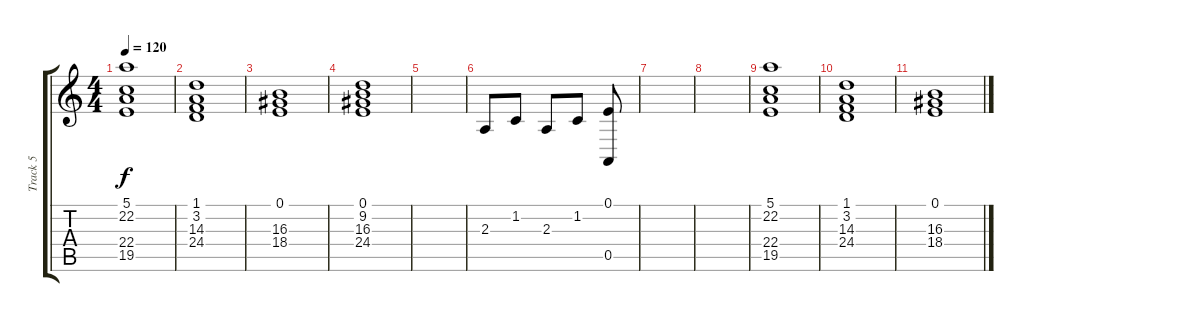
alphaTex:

\track ("Track 5" "Track 5") {instrument tangoaccordion}
\staff {score tabs}
\tuning (E4 B3 G3 D3 A2 E2) {hide}
\ts (4 4)
\tempo 120
\clef g2
\ks c
(5.1 22.2 22.4 19.5).1{dy f} |
(1.1 3.2 14.3 24.4).1 |
(0.1 16.3 18.4).1 |
(0.1 9.2 16.3 24.4).1 |
|
2.3.8 1.2.8 2.3.8 1.2.8 (0.1 0.5).8 |
|
|
(5.1 22.2 22.4 19.5).1 |
(1.1 3.2 14.3 24.4).1 |
(0.1 16.3 18.4).1
